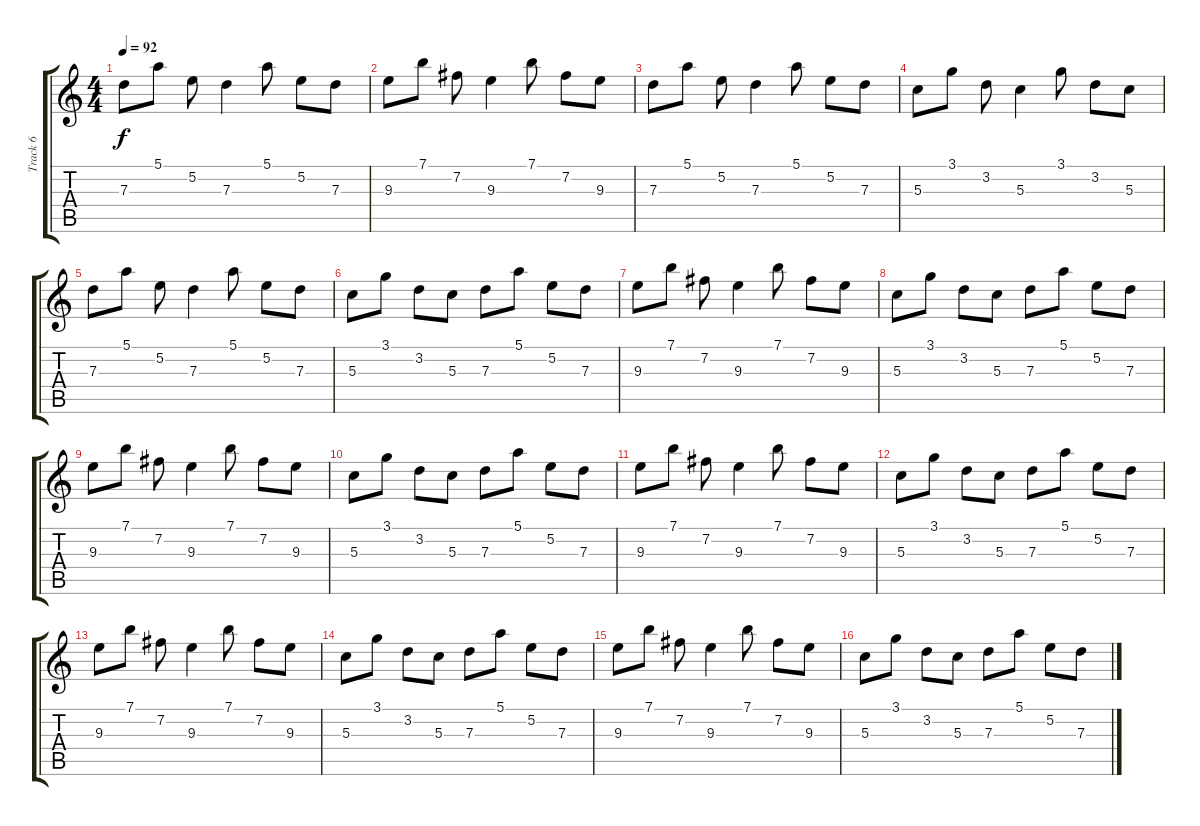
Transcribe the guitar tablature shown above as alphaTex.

\track ("Track 6" "Track 6") {instrument distortionguitar}
\staff {score tabs}
\tuning (E4 B3 G3 D3 A2 E2) {hide}
\ts (4 4)
\tempo 92
\clef g2
\ks c
7.3.8{dy f} 5.1.8 5.2.8 7.3.4 5.1.8 5.2.8 7.3.8 |
9.3.8 7.1.8 7.2.8 9.3.4 7.1.8 7.2.8 9.3.8 |
7.3.8 5.1.8 5.2.8 7.3.4 5.1.8 5.2.8 7.3.8 |
5.3.8 3.1.8 3.2.8 5.3.4 3.1.8 3.2.8 5.3.8 |
7.3.8 5.1.8 5.2.8 7.3.4 5.1.8 5.2.8 7.3.8 |
5.3.8 3.1.8 3.2.8 5.3.8 7.3.8 5.1.8 5.2.8 7.3.8 |
9.3.8 7.1.8 7.2.8 9.3.4 7.1.8 7.2.8 9.3.8 |
5.3.8 3.1.8 3.2.8 5.3.8 7.3.8 5.1.8 5.2.8 7.3.8 |
9.3.8 7.1.8 7.2.8 9.3.4 7.1.8 7.2.8 9.3.8 |
5.3.8 3.1.8 3.2.8 5.3.8 7.3.8 5.1.8 5.2.8 7.3.8 |
9.3.8 7.1.8 7.2.8 9.3.4 7.1.8 7.2.8 9.3.8 |
5.3.8 3.1.8 3.2.8 5.3.8 7.3.8 5.1.8 5.2.8 7.3.8 |
9.3.8 7.1.8 7.2.8 9.3.4 7.1.8 7.2.8 9.3.8 |
5.3.8 3.1.8 3.2.8 5.3.8 7.3.8 5.1.8 5.2.8 7.3.8 |
9.3.8 7.1.8 7.2.8 9.3.4 7.1.8 7.2.8 9.3.8 |
5.3.8 3.1.8 3.2.8 5.3.8 7.3.8 5.1.8 5.2.8 7.3.8
